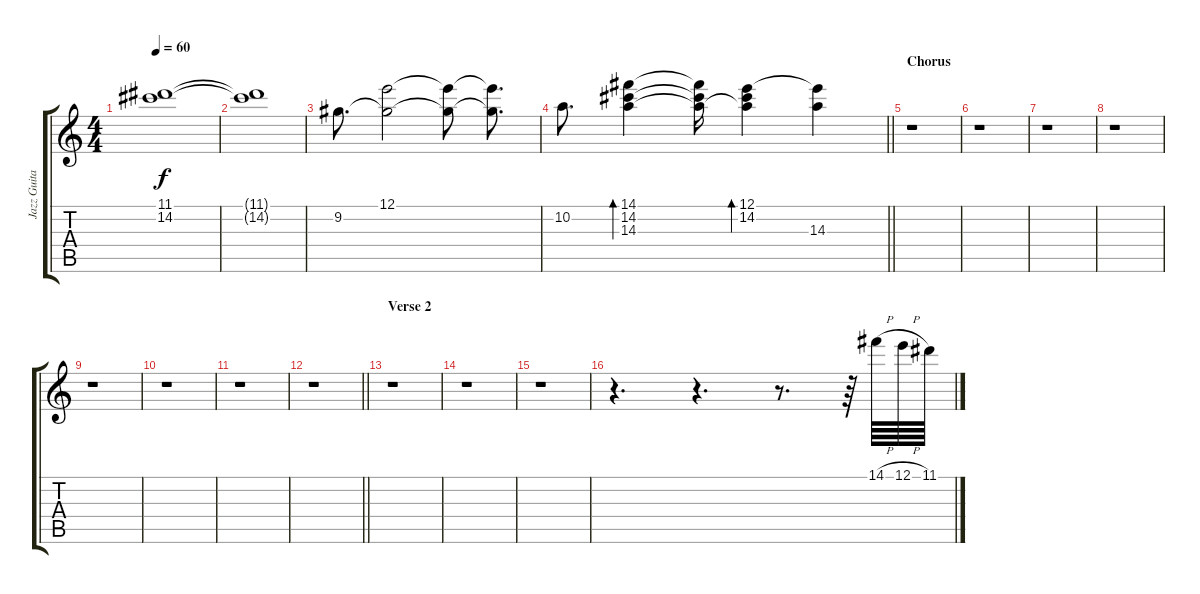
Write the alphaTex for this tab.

\track ("Jazz Guitar" "Jazz Guita") {instrument electricguitarjazz}
\staff {score tabs}
\tuning (E4 B3 G3 D3 A2 E2) {hide}
\ts (4 4)
\tempo 60
\clef g2
\ks c
(11.1{t} 14.2).1{dy f} |
(11.1{t} 14.2{t}).1 |
9.2.8{d} (12.1 9.2{t}).2 (12.1{t} 9.2{t}).8 (12.1{t} 9.2{t}).8{d} |
\barLineRight lightlight
10.2.8{d} (14.1 14.2 14.3).4{bd 120} (14.1{t} 14.2{t} 14.3{t}).16 (12.1 14.2 14.3{t}).4{bd 120} (12.1{t} 14.3).4 |
\section ("" "Chorus")
r.1 |
r.1 |
r.1 |
r.1 |
r.1 |
r.1 |
r.1 |
\barLineRight lightlight
r.1 |
\section ("" "Verse 2")
r.1 |
r.1 |
r.1 |
r.4{d} r.4{d} r.8{d} r.64 14.1{h}.64 12.1{h}.64 11.1.64
